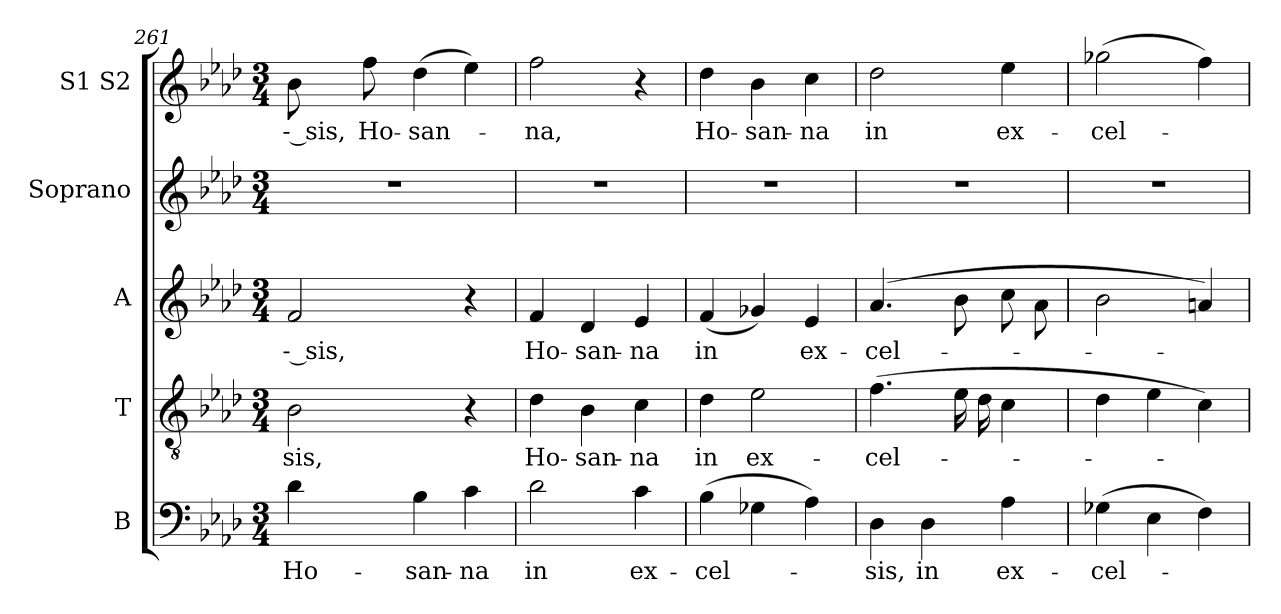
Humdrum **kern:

**kern	**text	**kern	**text	**kern	**text	**kern	**kern	**text
*part5	*part5	*part4	*part4	*part3	*part3	*part2	*part1	*part1
*staff5	*staff5	*staff4	*staff4	*staff3	*staff3	*staff2	*staff1	*staff1
*I"B	*	*I"T	*	*I"A	*	*I"Soprano	*I"S1 S2	*
*clefF4	*	*clefGv2	*	*clefG2	*	*clefG2	*clefG2	*
*	*	*ITrd7c12	*	*	*	*	*	*
*k[b-e-a-d-]	*	*k[b-e-a-d-]	*	*k[b-e-a-d-]	*	*k[b-e-a-d-]	*k[b-e-a-d-]	*
*f:	*	*f:	*	*f:	*	*f:	*f:	*
*M3/4	*	*M3/4	*	*M3/4	*	*M3/4	*M3/4	*
=261	=261	=261	=261	=261	=261	=261	=261	=261
!	!LO:LY:b:color=#000000	!	!	!	!	!	!	!
!	!	!	!LO:LY:b:color=#000000	!	!	!	!	!
!	!	!	!	!	!LO:LY:b:color=#000000	!LO:N:vis=1	!	!
!	!	!	!	!	!	!	!	!LO:LY:b:color=#000000
4d-i\	Ho-	2BB-i\	-sis,	2fi/	-- sis,	2.r	8b-i\	-- sis,
!	!	!	!	!	!	!	!	!LO:LY:b:color=#000000
.	.	.	.	.	.	.	8ffi\	Ho-
!	!LO:LY:b:color=#000000	!	!	!	!	!	!	!
!	!	!	!	!	!	!	!	!LO:LY:b:color=#000000
4B-i\	-san-	.	.	.	.	.	(4dd-i\	-san-
!	!LO:LY:b:color=#000000	!	!	!	!	!	!	!
4ci\	-na	4r	.	4r	.	.	4ee-i\)	.
=262	=262	=262	=262	=262	=262	=262	=262	=262
!	!LO:LY:b:color=#000000	!	!	!	!	!	!	!
!	!	!	!LO:LY:b:color=#000000	!	!	!	!	!
!	!	!	!	!	!LO:LY:b:color=#000000	!LO:N:vis=1	!	!
!	!	!	!	!	!	!	!	!LO:LY:b:color=#000000
2d-i\	in	4D-i\	Ho-	4fi/	Ho-	2.r	2ffi\	-na,
!	!	!	!LO:LY:b:color=#000000	!	!	!	!	!
!	!	!	!	!	!LO:LY:b:color=#000000	!	!	!
.	.	4BB-i\	-san-	4d-i/	-san-	.	.	.
!	!LO:LY:b:color=#000000	!	!	!	!	!	!	!
!	!	!	!LO:LY:b:color=#000000	!	!	!	!	!
!	!	!	!	!	!LO:LY:b:color=#000000	!	!	!
4ci\	ex-	4Ci\	-na	4e-i/	-na	.	4r	.
=263	=263	=263	=263	=263	=263	=263	=263	=263
!	!LO:LY:b:color=#000000	!	!	!	!	!	!	!
!	!	!	!LO:LY:b:color=#000000	!	!	!	!	!
!	!	!	!	!	!LO:LY:b:color=#000000	!LO:N:vis=1	!	!
!	!	!	!	!	!	!	!	!LO:LY:b:color=#000000
(4B-i\	-cel-	4D-i\	in	(4fi/	in	2.r	4dd-i\	Ho-
!	!	!	!LO:LY:b:color=#000000	!	!	!	!	!
!	!	!	!	!	!	!	!	!LO:LY:b:color=#000000
4G-Xi\	.	2E-i\	ex-	4g-Xi/)	.	.	4b-i\	-san-
!	!	!	!	!	!LO:LY:b:color=#000000	!	!	!
!	!	!	!	!	!	!	!	!LO:LY:b:color=#000000
4A-i\)	.	.	.	4e-i/	ex-	.	4cci\	-na
=264	=264	=264	=264	=264	=264	=264	=264	=264
!	!LO:LY:b:color=#000000	!	!	!	!	!	!	!
!	!	!	!LO:LY:b:color=#000000	!	!	!	!	!
!	!	!	!	!	!LO:LY:b:color=#000000	!LO:N:vis=1	!	!
!	!	!	!	!	!	!	!	!LO:LY:b:color=#000000
4D-i\	-sis,	(4.Fi\	-cel-	(4.a-i/	-cel-	2.r	2dd-i\	in
!	!LO:LY:b:color=#000000	!	!	!	!	!	!	!
4D-i\	in	.	.	.	.	.	.	.
.	.	16E-i\	.	8b-i\	.	.	.	.
.	.	16D-i\	.	.	.	.	.	.
!	!LO:LY:b:color=#000000	!	!	!	!	!	!	!
!	!	!	!	!	!	!	!	!LO:LY:b:color=#000000
4A-i\	ex-	4Ci\	.	8cci\	.	.	4ee-i\	ex-
.	.	.	.	8a-i\	.	.	.	.
=265	=265	=265	=265	=265	=265	=265	=265	=265
!	!LO:LY:b:color=#000000	!	!	!	!	!LO:N:vis=1	!	!
!	!	!	!	!	!	!	!	!LO:LY:b:color=#000000
(4G-Xi\	-cel-	4D-i\	.	2b-i\	.	2.r	(2gg-Xi\	-cel-
4E-i\	.	4E-i\	.	.	.	.	.	.
4Fi\)	.	4Ci\)	.	4ani/)	.	.	4ffi\)	.
=	=	=	=	=	=	=	=	=
*-	*-	*-	*-	*-	*-	*-	*-	*-
